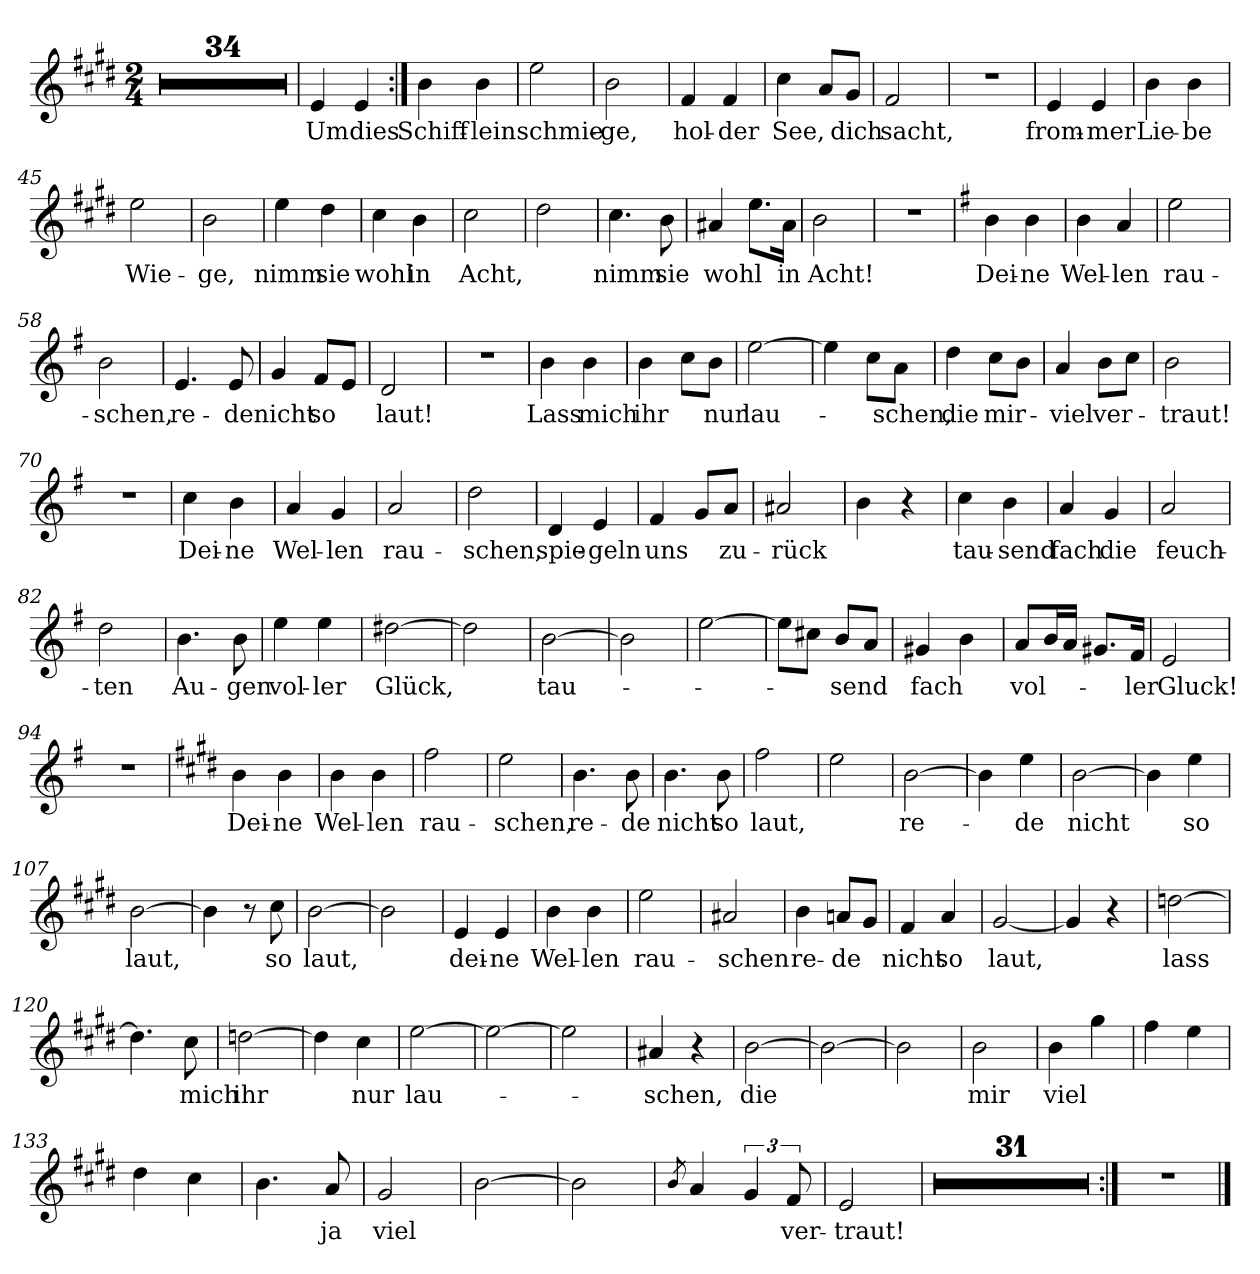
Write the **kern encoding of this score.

**kern	**text
*part1	*part1
*staff1	*staff1
*clefG2	*
*k[f#c#g#d#]	*
*M2/4	*
=1	=1
2r	.
=2	=2
2r	.
=3	=3
2r	.
=4	=4
2r	.
=5	=5
2r	.
=6	=6
2r	.
=7	=7
2r	.
=8	=8
2r	.
=9	=9
2r	.
=10	=10
2r	.
=11	=11
2r	.
=12	=12
2r	.
=13	=13
2r	.
=14	=14
2r	.
=15	=15
2r	.
=16	=16
2r	.
=17	=17
2r	.
=18	=18
2r	.
=19	=19
2r	.
!!LO:LB:g=z
=20	=20
2r	.
=21	=21
2r	.
=22	=22
2r	.
=23	=23
2r	.
=24	=24
2r	.
=25	=25
2r	.
=26	=26
2r	.
=27	=27
2r	.
=28	=28
2r	.
=29	=29
2r	.
=30	=30
2r	.
=31	=31
2r	.
=32	=32
2r	.
=33	=33
2r	.
=34	=34
2r	.
=35	=35
!	!LO:LY:b
4e/	Um
!	!LO:LY:b
4e/	dies
=36:|!	=36:|!
!	!LO:LY:b
4b\	Schiff-
!	!LO:LY:b
4b\	-lein
!!LO:LB:g=z
=37	=37
!	!LO:LY:b
2ee\	schmie-
=38	=38
!	!LO:LY:b
2b\	-ge,
=39	=39
!	!LO:LY:b
4f#/	hol-
!	!LO:LY:b
4f#/	-der
=40	=40
!	!LO:LY:b
4cc#\	See,
8a/L	.
!	!LO:LY:b
8g#/J	dich
=41	=41
!	!LO:LY:b
2f#/	sacht,
=42	=42
2r	.
=43	=43
!	!LO:LY:b
4e/	from-
!	!LO:LY:b
4e/	-mer
=44	=44
!	!LO:LY:b
4b\	Lie-
!	!LO:LY:b
4b\	-be
=45	=45
!	!LO:LY:b
2ee\	Wie-
=46	=46
!	!LO:LY:b
2b\	-ge,
=47	=47
!	!LO:LY:b
4ee\	nimm
!	!LO:LY:b
4dd#\	sie
=48	=48
!	!LO:LY:b
4cc#\	wohl
!	!LO:LY:b
4b\	in
=49	=49
!	!LO:LY:b
2cc#\	Acht,
!!LO:LB:g=z
=50	=50
2dd#\	.
=51	=51
!	!LO:LY:b
4.cc#\	nimm
!	!LO:LY:b
8b\	sie
=52	=52
!	!LO:LY:b
4a#X/	wohl
8.ee\L	.
!	!LO:LY:b
16a#\Jk	in
=53	=53
!	!LO:LY:b
2b\	Acht!
=54	=54
2r	.
=55	=55
*k[f#]	*
!	!LO:LY:b
4b\	Dei-
!	!LO:LY:b
4b\	-ne
=56	=56
!	!LO:LY:b
4b\	Wel-
!	!LO:LY:b
4a/	-len
=57	=57
!	!LO:LY:b
2ee\	rau-
=58	=58
!	!LO:LY:b
2b\	-schen,
=59	=59
!	!LO:LY:b
4.e/	re-
!	!LO:LY:b
8e/	-de
=60	=60
!	!LO:LY:b
4g/	nicht
!	!LO:LY:b
8f#/L	so
8e/J	.
=61	=61
!	!LO:LY:b
2d/	laut!
=62	=62
2r	.
!!LO:LB:g=z
=63	=63
!	!LO:LY:b
4b\	Lass
!	!LO:LY:b
4b\	mich
=64	=64
!	!LO:LY:b
4b\	ihr
8cc\L	.
!	!LO:LY:b
8b\J	nur
=65	=65
!	!LO:LY:b
[2ee\	lau-
=66	=66
4ee\]	.
8cc\L	.
!	!LO:LY:b
8a\J	-schen,
=67	=67
!	!LO:LY:b
4dd\	die
!	!LO:LY:b
8cc\L	mir-
8b\J	.
=68	=68
!	!LO:LY:b
4a/	-viel
!	!LO:LY:b
8b\L	ver-
8cc\J	.
=69	=69
!	!LO:LY:b
2b\	-traut!
=70	=70
2r	.
=71	=71
!	!LO:LY:b
4cc\	Dei-
!	!LO:LY:b
4b\	-ne
=72	=72
!	!LO:LY:b
4a/	Wel-
!	!LO:LY:b
4g/	-len
=73	=73
!	!LO:LY:b
2a/	rau-
=74	=74
!	!LO:LY:b
2dd\	-schen,
=75	=75
!	!LO:LY:b
4d/	spie-
!	!LO:LY:b
4e/	-geln
!!LO:LB:g=z
=76	=76
!	!LO:LY:b
4f#/	uns
8g/L	.
!	!LO:LY:b
8a/J	zu-
=77	=77
!	!LO:LY:b
2a#X/	-rück
=78	=78
4b\	.
4r	.
=79	=79
!	!LO:LY:b
4cc\	tau-
!	!LO:LY:b
4b\	-send
=80	=80
!	!LO:LY:b
4a/	fach
!	!LO:LY:b
4g/	die
=81	=81
!	!LO:LY:b
2a/	feuch-
=82	=82
!	!LO:LY:b
2dd\	-ten
=83	=83
!	!LO:LY:b
4.b\	Au-
!	!LO:LY:b
8b\	-gen
=84	=84
!	!LO:LY:b
4ee\	vol-
!	!LO:LY:b
4ee\	-ler
=85	=85
!	!LO:LY:b
[2dd#X\	Glück,
=86	=86
2dd#\]	.
=87	=87
!	!LO:LY:b
[2b\	tau-
=88	=88
2b\]	.
=89	=89
[2ee\	.
!!LO:LB:g=z
=90	=90
8ee\L]	.
8cc#X\J	.
!	!LO:LY:b
8b/L	-send
8a/J	.
=91	=91
!	!LO:LY:b
4g#X/	fach
4b\	.
=92	=92
!	!LO:LY:b
8a/L	vol-
16b/L	.
16a/JJ	.
8.g#X/L	.
!	!LO:LY:b
16f#/Jk	-ler
=93	=93
!	!LO:LY:b
2e/	Gluck!
=94	=94
2r	.
=95	=95
*k[f#c#g#d#]	*
!	!LO:LY:b
4b\	Dei-
!	!LO:LY:b
4b\	-ne
=96	=96
!	!LO:LY:b
4b\	Wel-
!	!LO:LY:b
4b\	-len
=97	=97
!	!LO:LY:b
2ff#\	rau-
=98	=98
!	!LO:LY:b
2ee\	-schen,
=99	=99
!	!LO:LY:b
4.b\	re-
!	!LO:LY:b
8b\	-de
=100	=100
!	!LO:LY:b
4.b\	nicht
!	!LO:LY:b
8b\	so
=101	=101
!	!LO:LY:b
2ff#\	laut,
=102	=102
2ee\	.
!!LO:LB:g=z
=103	=103
!	!LO:LY:b
[2b\	re-
=104	=104
4b\]	.
!	!LO:LY:b
4ee\	-de
=105	=105
!	!LO:LY:b
[2b\	nicht
=106	=106
4b\]	.
!	!LO:LY:b
4ee\	so
=107	=107
!	!LO:LY:b
[2b\	laut,
=108	=108
4b\]	.
8r	.
!	!LO:LY:b
8cc#\	so
=109	=109
!	!LO:LY:b
[2b\	laut,
=110	=110
2b\]	.
=111	=111
!	!LO:LY:b
4e/	dei-
!	!LO:LY:b
4e/	-ne
=112	=112
!	!LO:LY:b
4b\	Wel-
!	!LO:LY:b
4b\	-len
=113	=113
!	!LO:LY:b
2ee\	rau-
=114	=114
!	!LO:LY:b
2a#X/	-schen
=115	=115
!	!LO:LY:b
4b\	re-
!	!LO:LY:b
8an/L	-de
8g#/J	.
=116	=116
!	!LO:LY:b
4f#/	nicht
!	!LO:LY:b
4a/	so
=117	=117
!	!LO:LY:b
[2g#/	laut,
!!LO:LB:g=z
=118	=118
4g#/]	.
4r	.
=119	=119
!	!LO:LY:b
[2ddn\	lass
=120	=120
4.dd\]	.
!	!LO:LY:b
8cc#\	mich
=121	=121
!	!LO:LY:b
[2ddn\	ihr
=122	=122
4dd\]	.
!	!LO:LY:b
4cc#\	nur
=123	=123
!	!LO:LY:b
[2ee\	lau-
=124	=124
2ee\_	.
=125	=125
2ee\]	.
=126	=126
!	!LO:LY:b
4a#X/	-schen,
4r	.
=127	=127
!	!LO:LY:b
[2b\	die
=128	=128
2b\_	.
=129	=129
2b\]	.
=130	=130
!	!LO:LY:b
2b\	mir
=131	=131
!	!LO:LY:b
4b\	viel
4gg#\	.
=132	=132
4ff#\	.
4ee\	.
=133	=133
4dd#\	.
4cc#\	.
=134	=134
4.b\	.
!	!LO:LY:b
8a/	ja
!!LO:LB:g=z
=135	=135
!	!LO:LY:b
2g#/	viel
=136	=136
[2b\	.
=137	=137
2b\]	.
=138	=138
8qb/	.
4a/	.
6g#/	.
!	!LO:LY:b
12f#/	ver-
=139	=139
!	!LO:LY:b
2e/	-traut!
=140	=140
2r	.
=141	=141
2r	.
=142	=142
2r	.
=143	=143
2r	.
=144	=144
2r	.
=145	=145
2r	.
=146	=146
2r	.
=147	=147
2r	.
=148	=148
2r	.
=149	=149
2r	.
=150	=150
2r	.
=151	=151
2r	.
=152	=152
2r	.
!!LO:PB:g=z
=153	=153
2r	.
=154	=154
2r	.
=155	=155
2r	.
=156	=156
2r	.
=157	=157
2r	.
=158	=158
2r	.
=159	=159
2r	.
=160	=160
2r	.
=161	=161
2r	.
=162	=162
2r	.
=163	=163
2r	.
=164	=164
2r	.
=165	=165
2r	.
=166	=166
2r	.
=167	=167
2r	.
=168	=168
2r	.
=169	=169
2r	.
=170	=170
2r	.
=171:|!	=171:|!
2r	.
==	==
*-	*-
